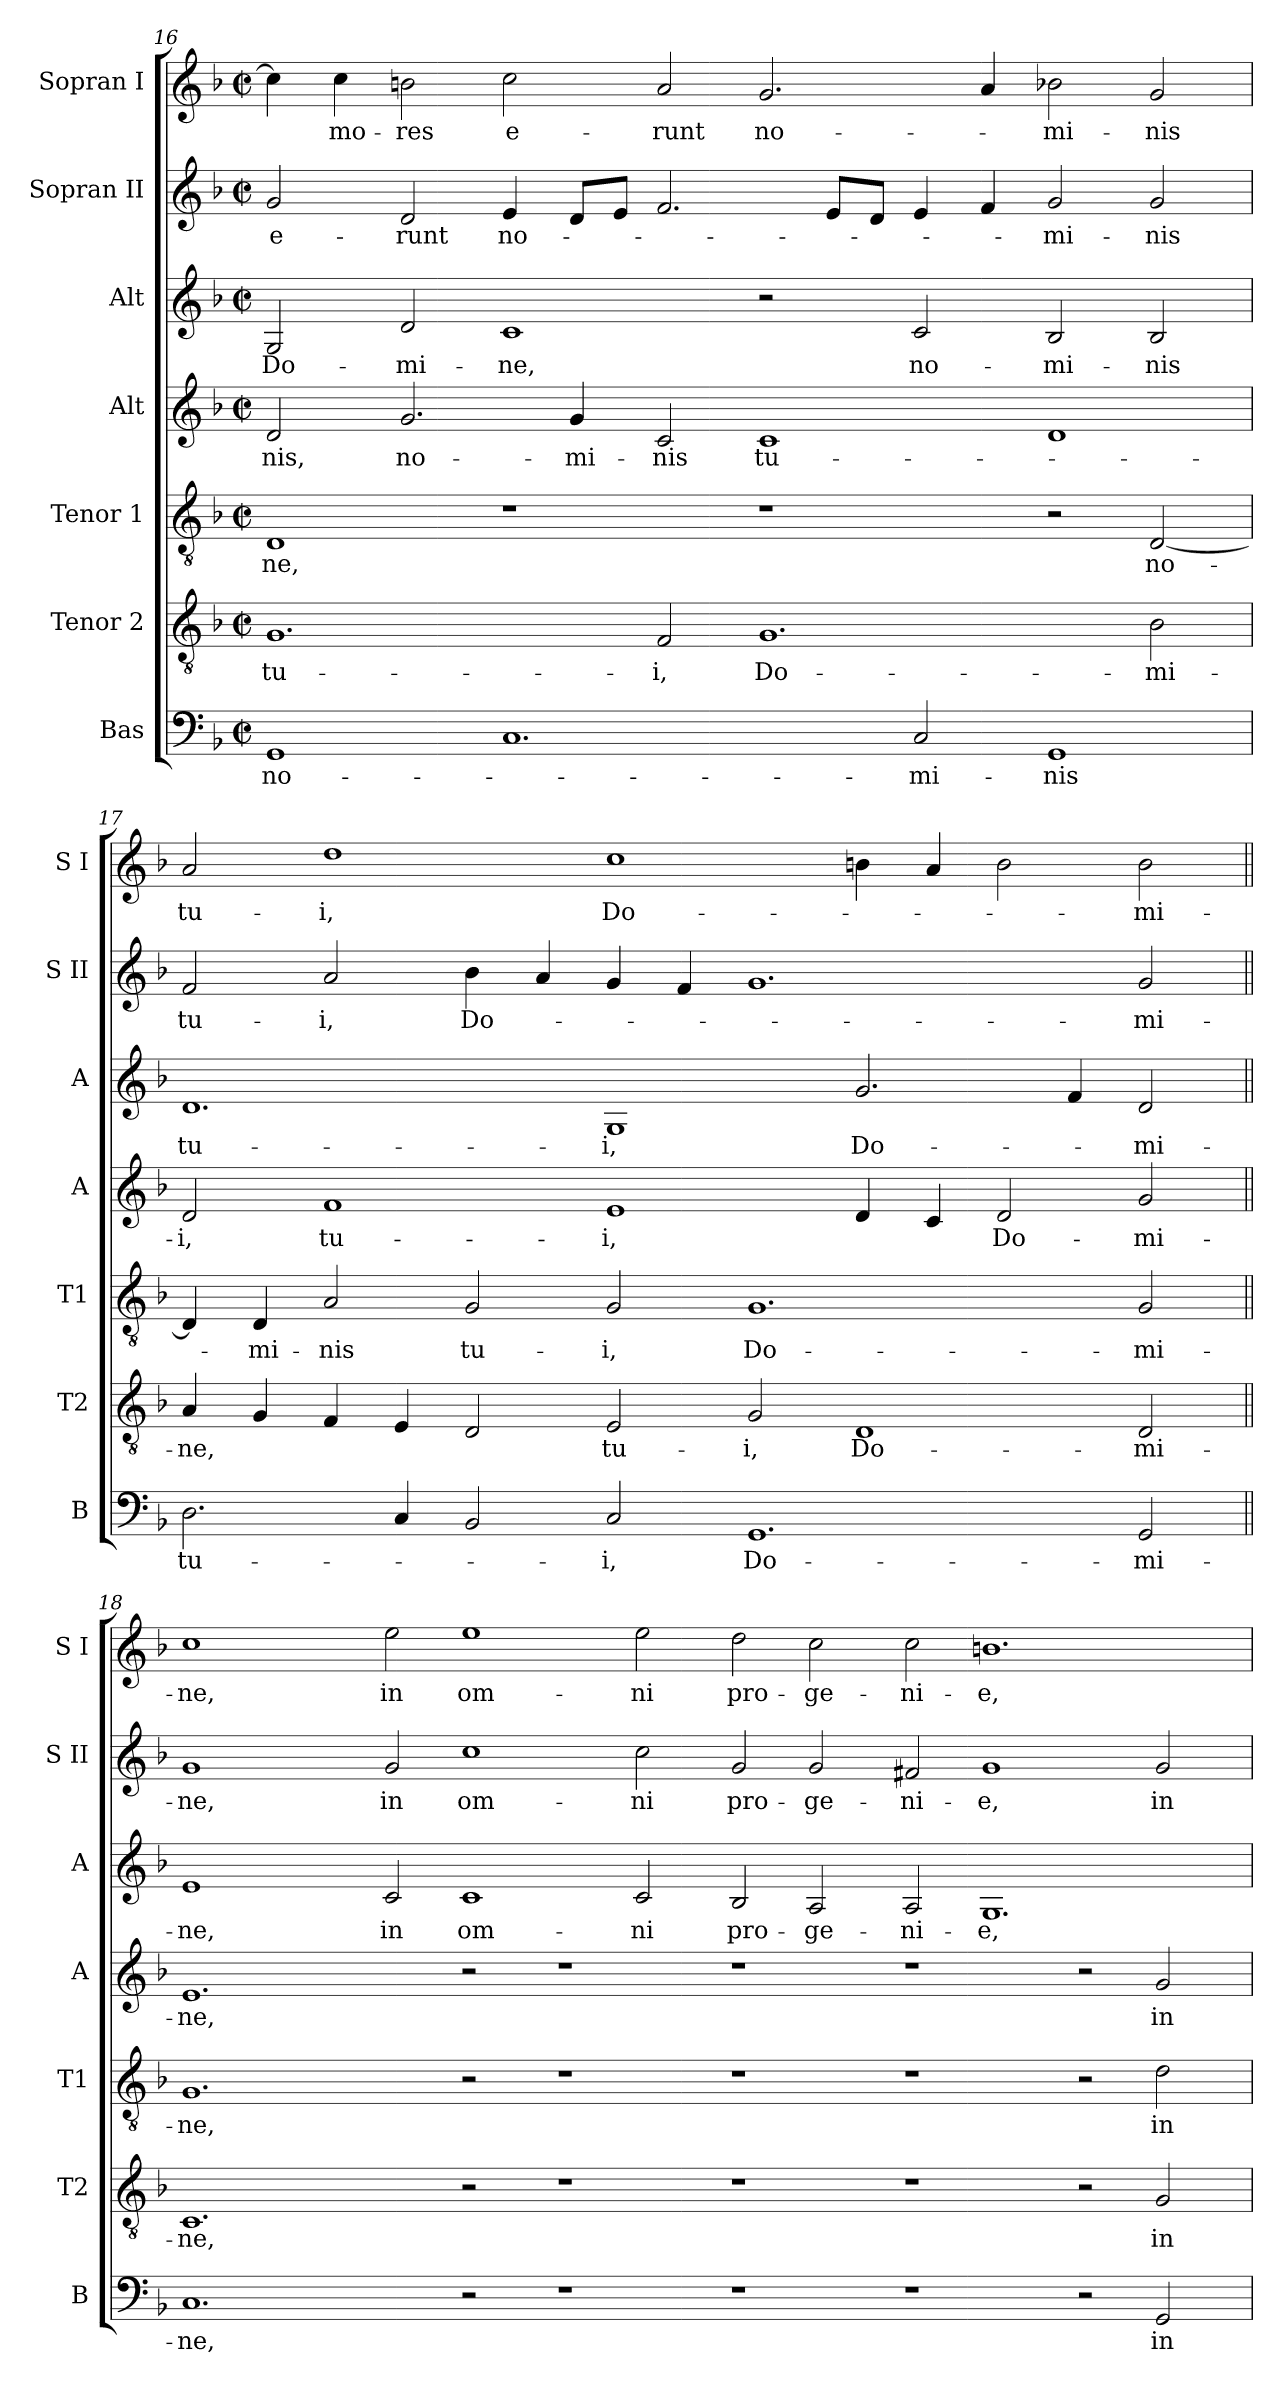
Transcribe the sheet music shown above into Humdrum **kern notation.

**kern	**text	**kern	**text	**kern	**text	**kern	**text	**kern	**text	**kern	**text	**kern	**text
*part7	*part7	*part6	*part6	*part5	*part5	*part4	*part4	*part3	*part3	*part2	*part2	*part1	*part1
*staff7	*staff7	*staff6	*staff6	*staff5	*staff5	*staff4	*staff4	*staff3	*staff3	*staff2	*staff2	*staff1	*staff1
*I"Bas	*	*I"Tenor 2	*	*I"Tenor 1	*	*I"Alt	*	*I"Alt	*	*I"Sopran II	*	*I"Sopran I	*
*I'B	*	*I'T2	*	*I'T1	*	*I'A	*	*I'A	*	*I'S II	*	*I'S I	*
!!LO:PB:g=z
*clefF4	*	*clefGv2	*	*clefGv2	*	*clefG2	*	*clefG2	*	*clefG2	*	*clefG2	*
*k[b-]	*	*k[b-]	*	*k[b-]	*	*k[b-]	*	*k[b-]	*	*k[b-]	*	*k[b-]	*
*F:	*	*F:	*	*F:	*	*F:	*	*F:	*	*F:	*	*F:	*
*M2/2	*	*M2/2	*	*M2/2	*	*M2/2	*	*M2/2	*	*M2/2	*	*M2/2	*
*met(c|)	*	*met(c|)	*	*met(c|)	*	*met(c|)	*	*met(c|)	*	*met(c|)	*	*met(c|)	*
=16	=16	=16	=16	=16	=16	=16	=16	=16	=16	=16	=16	=16	=16
!	!LO:LY:b	!	!LO:LY:b	!	!LO:LY:b	!	!LO:LY:b	!	!LO:LY:b	!	!LO:LY:b	!	!
1GG	no-	1.G	tu-	1D	-ne,	2d/	-nis,	2G/	Do-	2g/	e-	4cc\]	.
!	!	!	!	!	!	!	!	!	!	!	!	!	!LO:LY:b
.	.	.	.	.	.	.	.	.	.	.	.	4cc\	-mo-
!	!	!	!	!	!	!	!LO:LY:b	!	!LO:LY:b	!	!LO:LY:b	!	!LO:LY:b
.	.	.	.	.	.	2.g/	no-	2d/	-mi-	2d/	-runt	2bn\	-res
!	!	!	!	!	!	!	!	!	!LO:LY:b	!	!LO:LY:b	!	!LO:LY:b
1.C	.	.	.	1r	.	.	.	1c	-ne,	4e/	no-	2cc\	e-
!	!	!	!	!	!	!	!LO:LY:b	!	!	!	!	!	!
.	.	.	.	.	.	4g/	-mi-	.	.	8d/L	.	.	.
.	.	.	.	.	.	.	.	.	.	8e/J	.	.	.
!	!	!	!LO:LY:b	!	!	!	!LO:LY:b	!	!	!	!	!	!LO:LY:b
.	.	2F/	-i,	.	.	2c/	-nis	.	.	2.f/	.	2a/	-runt
!	!	!	!LO:LY:b	!	!	!	!LO:LY:b	!	!	!	!	!	!LO:LY:b
.	.	1.G	Do-	1r	.	1c	tu-	2r	.	.	.	2.g/	no-
.	.	.	.	.	.	.	.	.	.	8e/L	.	.	.
.	.	.	.	.	.	.	.	.	.	8d/J	.	.	.
!	!LO:LY:b	!	!	!	!	!	!	!	!LO:LY:b	!	!	!	!
2C/	-mi-	.	.	.	.	.	.	2c/	no-	4e/	.	.	.
.	.	.	.	.	.	.	.	.	.	4f/	.	4a/	.
!	!LO:LY:b	!	!	!	!	!	!	!	!LO:LY:b	!	!LO:LY:b	!	!LO:LY:b
1GG	-nis	.	.	2r	.	1d	.	2B-/	-mi-	2g/	-mi-	2b-X\	-mi-
!	!	!	!LO:LY:b	!	!LO:LY:b	!	!	!	!LO:LY:b	!	!LO:LY:b	!	!LO:LY:b
.	.	2B-\	-mi-	[2D/	no-	.	.	2B-/	-nis	2g/	-nis	2g/	-nis
=17	=17	=17	=17	=17	=17	=17	=17	=17	=17	=17	=17	=17	=17
!	!LO:LY:b	!	!LO:LY:b	!	!	!	!LO:LY:b	!	!LO:LY:b	!	!LO:LY:b	!	!LO:LY:b
2.D\	tu-	4A/	-ne,	4D/]	.	2d/	-i,	1.d	tu-	2f/	tu-	2a/	tu-
!	!	!	!	!	!LO:LY:b	!	!	!	!	!	!	!	!
.	.	4G/	.	4D/	-mi-	.	.	.	.	.	.	.	.
!	!	!	!	!	!LO:LY:b	!	!LO:LY:b	!	!	!	!LO:LY:b	!	!LO:LY:b
.	.	4F/	.	2A/	-nis	1f	tu-	.	.	2a/	-i,	1dd	-i,
4C/	.	4E/	.	.	.	.	.	.	.	.	.	.	.
!	!	!	!	!	!LO:LY:b	!	!	!	!	!	!LO:LY:b	!	!
2BB-/	.	2D/	.	2G/	tu-	.	.	.	.	4b-\	Do-	.	.
.	.	.	.	.	.	.	.	.	.	4a/	.	.	.
!	!LO:LY:b	!	!LO:LY:b	!	!LO:LY:b	!	!LO:LY:b	!	!LO:LY:b	!	!	!	!LO:LY:b
2C/	-i,	2E/	tu-	2G/	-i,	1e	-i,	1G	-i,	4g/	.	1cc	Do-
.	.	.	.	.	.	.	.	.	.	4f/	.	.	.
!	!LO:LY:b	!	!LO:LY:b	!	!LO:LY:b	!	!	!	!	!	!	!	!
1.GG	Do-	2G/	-i,	1.G	Do-	.	.	.	.	1.g	.	.	.
!	!	!	!LO:LY:b	!	!	!	!	!	!LO:LY:b	!	!	!	!
.	.	1D	Do-	.	.	4d/	.	2.g/	Do-	.	.	4bn\	.
.	.	.	.	.	.	4c/	.	.	.	.	.	4a/	.
!	!	!	!	!	!	!	!LO:LY:b	!	!	!	!	!	!
.	.	.	.	.	.	2d/	Do-	.	.	.	.	2b\	.
.	.	.	.	.	.	.	.	4f/	.	.	.	.	.
!	!LO:LY:b	!	!LO:LY:b	!	!LO:LY:b	!	!LO:LY:b	!	!LO:LY:b	!	!LO:LY:b	!	!LO:LY:b
2GG/	-mi-	2D/	-mi-	2G/	-mi-	2g/	-mi-	2d/	-mi-	2g/	-mi-	2b\	-mi-
!!LO:LB:g=z
=18||	=18||	=18||	=18||	=18||	=18||	=18||	=18||	=18||	=18||	=18||	=18||	=18||	=18||
!	!LO:LY:b	!	!LO:LY:b	!	!LO:LY:b	!	!LO:LY:b	!	!LO:LY:b	!	!LO:LY:b	!	!LO:LY:b
*	*	*	*	*	*	*	*	*	*	*	*	*^	*
1.C	-ne,	1.C	-ne,	1.G	-ne,	1.e	-ne,	1e	-ne,	1g	-ne,	1cc	2ryy	-ne,
.	.	.	.	.	.	.	.	.	.	.	.	.	4ryy	.
.	.	.	.	.	.	.	.	.	.	.	.	.	8ryy	.
.	.	.	.	.	.	.	.	.	.	.	.	.	32ryy	.
.	.	.	.	.	.	.	.	.	.	.	.	.	1ryy	.
!	!	!	!	!	!	!	!	!	!LO:LY:b	!	!LO:LY:b	!	!	!LO:LY:b
.	.	.	.	.	.	.	.	2c/	in	2g/	in	2ee\	.	in
!	!	!	!	!	!	!	!	!	!LO:LY:b	!	!LO:LY:b	!	!	!LO:LY:b
2r	.	2r	.	2r	.	2r	.	1c	om-	1cc	om-	1ee	.	om-
.	.	.	.	.	.	.	.	.	.	.	.	.	1ryy	.
1r	.	1r	.	1r	.	1r	.	.	.	.	.	.	.	.
!	!	!	!	!	!	!	!	!	!LO:LY:b	!	!LO:LY:b	!	!	!LO:LY:b
.	.	.	.	.	.	.	.	2c/	-ni	2cc\	-ni	2ee\	.	-ni
.	.	.	.	.	.	.	.	.	.	.	.	.	1ryy	.
!	!	!	!	!	!	!	!	!	!LO:LY:b	!	!LO:LY:b	!	!	!LO:LY:b
1r	.	1r	.	1r	.	1r	.	2B-/	pro-	2g/	pro-	2dd\	.	pro-
!	!	!	!	!	!	!	!	!	!LO:LY:b	!	!LO:LY:b	!	!	!LO:LY:b
.	.	.	.	.	.	.	.	2A/	-ge-	2g/	-ge-	2cc\	.	-ge-
.	.	.	.	.	.	.	.	.	.	.	.	.	1ryy	.
!	!	!	!	!	!	!	!	!	!LO:LY:b	!	!LO:LY:b	!	!	!LO:LY:b
1r	.	1r	.	1r	.	1r	.	2A/	-ni-	2f#X/	-ni-	2cc\	.	-ni-
!	!	!	!	!	!	!	!	!	!LO:LY:b	!	!LO:LY:b	!	!	!LO:LY:b
.	.	.	.	.	.	.	.	1.G	-e,	1g	-e,	1.bn	.	-e,
.	.	.	.	.	.	.	.	.	.	.	.	.	1ryy	.
2r	.	2r	.	2r	.	2r	.	.	.	.	.	.	.	.
!	!LO:LY:b	!	!LO:LY:b	!	!LO:LY:b	!	!LO:LY:b	!	!	!	!LO:LY:b	!	!	!
2GG/	in	2G/	in	2d\	in	2g/	in	.	.	2g/	in	.	.	.
.	.	.	.	.	.	.	.	.	.	.	.	.	16.ryy	.
*	*	*	*	*	*	*	*	*	*	*	*	*v	*v	*
=	=	=	=	=	=	=	=	=	=	=	=	=	=
*-	*-	*-	*-	*-	*-	*-	*-	*-	*-	*-	*-	*-	*-
